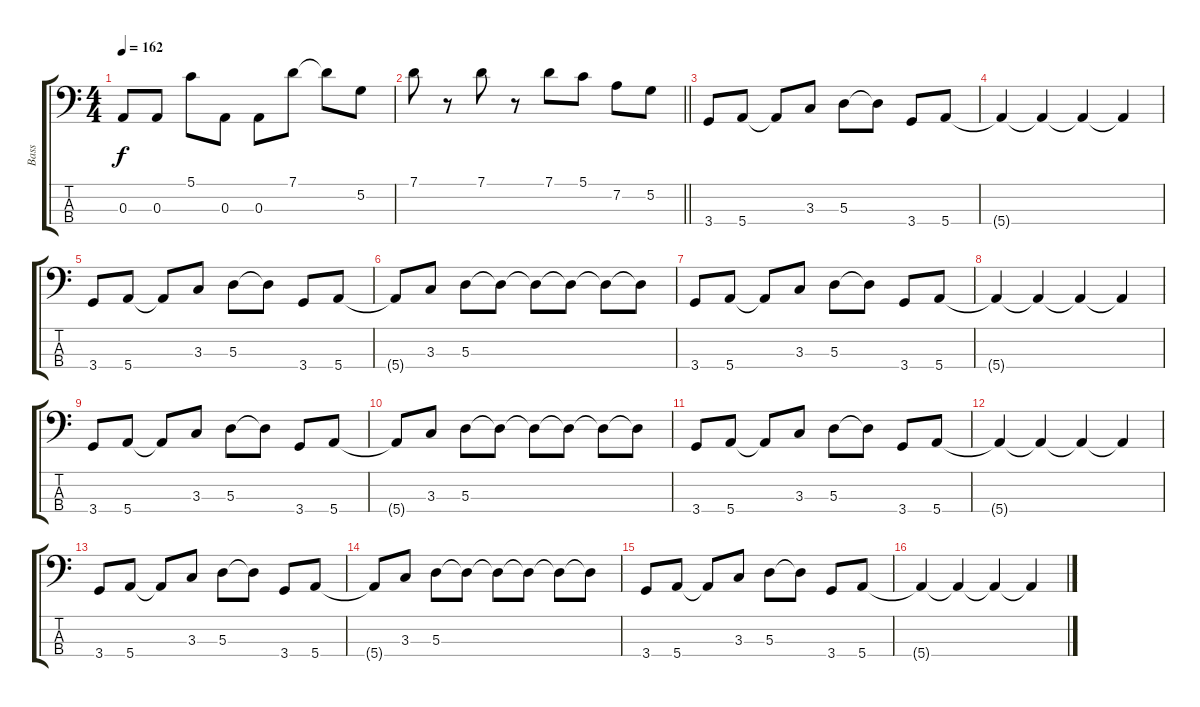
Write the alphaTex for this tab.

\track ("Bass" "Bass") {instrument electricbassfinger}
\staff {score tabs}
\tuning (G2 D2 A1 E1) {hide}
\ts (4 4)
\tempo 162
\clef f4
\ks c
0.3.8{dy f} 0.3.8 5.1.8 0.3.8 0.3.8 7.1.8 7.1{t}.8 5.2.8 |
\barLineRight lightlight
7.1.8 r.8 7.1.8 r.8 7.1.8 5.1.8 7.2.8 5.2.8 |
3.4.8 5.4.8 5.4{t}.8 3.3.8 5.3.8 5.3{t}.8 3.4.8 5.4.8 |
5.4{t}.4 5.4{t}.4 5.4{t}.4 5.4{t}.4 |
3.4.8 5.4.8 5.4{t}.8 3.3.8 5.3.8 5.3{t}.8 3.4.8 5.4.8 |
5.4{t}.8 3.3.8 5.3.8 5.3{t}.8 5.3{t}.8 5.3{t}.8 5.3{t}.8 5.3{t}.8 |
3.4.8 5.4.8 5.4{t}.8 3.3.8 5.3.8 5.3{t}.8 3.4.8 5.4.8 |
5.4{t}.4 5.4{t}.4 5.4{t}.4 5.4{t}.4 |
3.4.8 5.4.8 5.4{t}.8 3.3.8 5.3.8 5.3{t}.8 3.4.8 5.4.8 |
5.4{t}.8 3.3.8 5.3.8 5.3{t}.8 5.3{t}.8 5.3{t}.8 5.3{t}.8 5.3{t}.8 |
3.4.8 5.4.8 5.4{t}.8 3.3.8 5.3.8 5.3{t}.8 3.4.8 5.4.8 |
5.4{t}.4 5.4{t}.4 5.4{t}.4 5.4{t}.4 |
3.4.8 5.4.8 5.4{t}.8 3.3.8 5.3.8 5.3{t}.8 3.4.8 5.4.8 |
5.4{t}.8 3.3.8 5.3.8 5.3{t}.8 5.3{t}.8 5.3{t}.8 5.3{t}.8 5.3{t}.8 |
3.4.8 5.4.8 5.4{t}.8 3.3.8 5.3.8 5.3{t}.8 3.4.8 5.4.8 |
5.4{t}.4 5.4{t}.4 5.4{t}.4 5.4{t}.4
